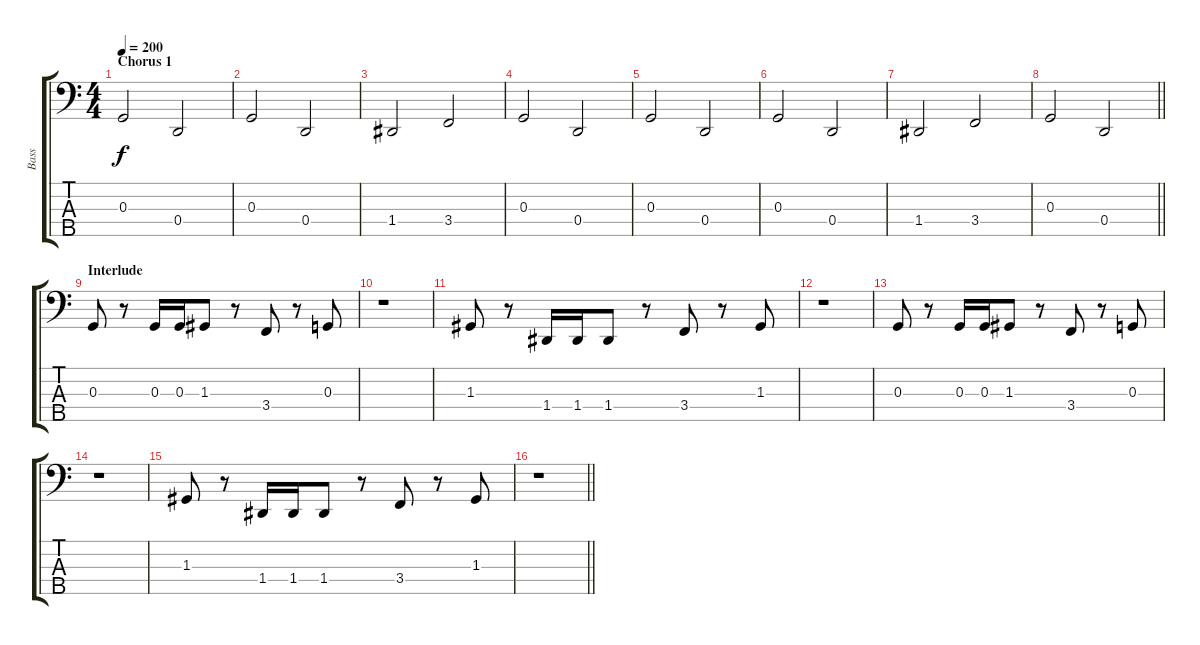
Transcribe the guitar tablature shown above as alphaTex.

\track ("Bass" "Bass") {instrument electricbasspick}
\staff {score tabs}
\tuning (F2 C2 G1 D1 A0) {hide}
\ts (4 4)
\section ("" "Chorus 1")
\tempo 200
\clef f4
\ks c
0.3.2{dy f} 0.4.2 |
0.3.2 0.4.2 |
1.4.2 3.4.2 |
0.3.2 0.4.2 |
0.3.2 0.4.2 |
0.3.2 0.4.2 |
1.4.2 3.4.2 |
\barLineRight lightlight
0.3.2 0.4.2 |
\section ("" "Interlude")
0.3.8 r.8 0.3.16 0.3.16 1.3.8 r.8 3.4.8 r.8 0.3.8 |
r.1 |
1.3.8 r.8 1.4.16 1.4.16 1.4.8 r.8 3.4.8 r.8 1.3.8 |
r.1 |
0.3.8 r.8 0.3.16 0.3.16 1.3.8 r.8 3.4.8 r.8 0.3.8 |
r.1 |
1.3.8 r.8 1.4.16 1.4.16 1.4.8 r.8 3.4.8 r.8 1.3.8 |
\barLineRight lightlight
r.1
